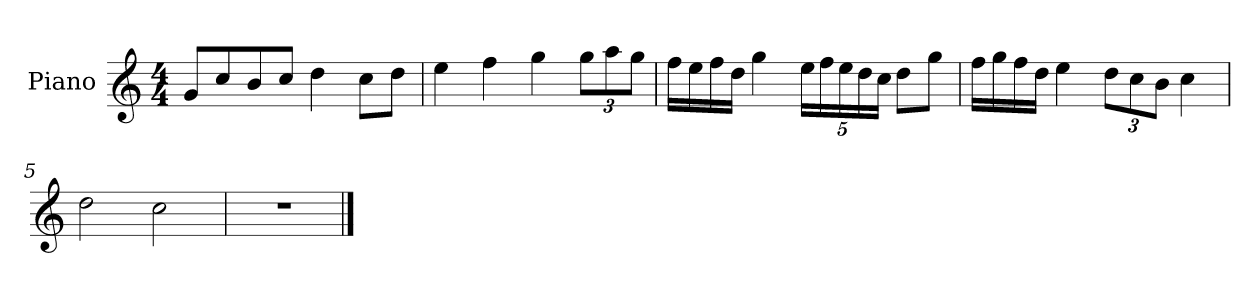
**kern
*part1
*staff1
*I"Piano
*I'P-no
*clefG2
*k[]
*M4/4
*MM90
=1
8g/L
8cc/
8b/
8cc/J
4dd\
8cc\L
8dd\J
=2
4ee\
4ff\
4gg\
*Xbrackettup
12gg\L
12aa\
12gg\J
=3
16ff\LL
16ee\
16ff\
16dd\JJ
4gg\
20ee\LL
20ff\
20ee\
20dd\
20cc\JJ
8dd\L
8gg\J
=4
16ff\LL
16gg\
16ff\
16dd\JJ
4ee\
12dd\L
12cc\
12b\J
4cc\
=5
2dd\
2cc\
=6
1r
==
*-
